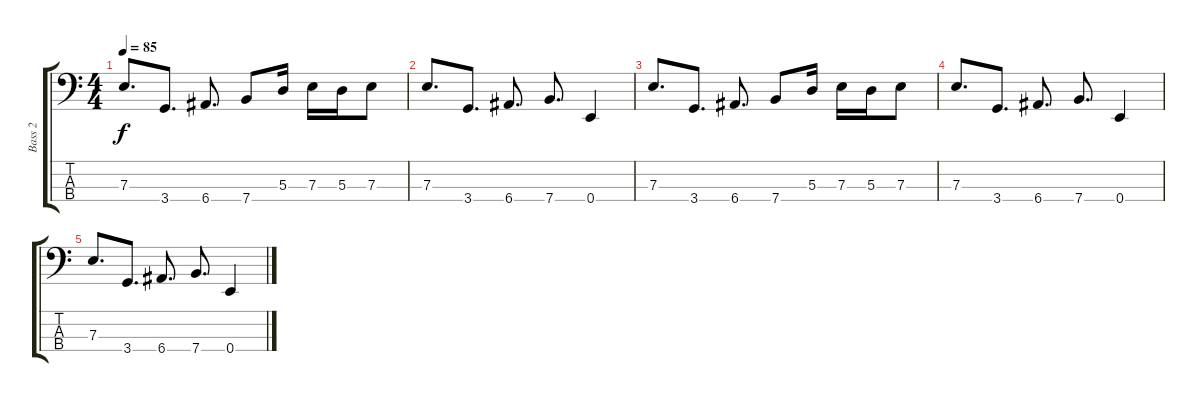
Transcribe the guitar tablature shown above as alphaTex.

\track ("Bass 2" "Bass 2") {instrument electricbassfinger}
\staff {score tabs}
\tuning (G2 D2 A1 E1) {hide}
\ts (4 4)
\tempo 85
\clef f4
\ks c
7.3.8{d dy f} 3.4.8{d} 6.4.8{d} 7.4.8 5.3.16 7.3.16 5.3.16 7.3.8 |
7.3.8{d} 3.4.8{d} 6.4.8{d} 7.4.8{d} 0.4.4 |
7.3.8{d} 3.4.8{d} 6.4.8{d} 7.4.8 5.3.16 7.3.16 5.3.16 7.3.8 |
7.3.8{d} 3.4.8{d} 6.4.8{d} 7.4.8{d} 0.4.4 |
7.3.8{d} 3.4.8{d} 6.4.8{d} 7.4.8{d} 0.4.4
